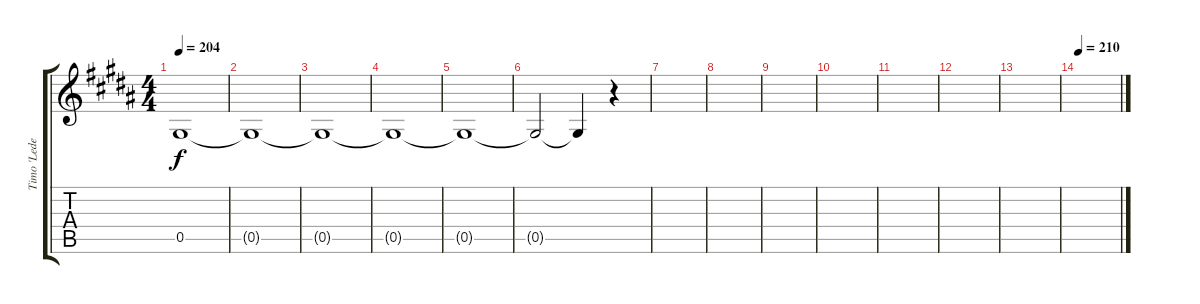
\track ("Timo 'Lede' Lehtinen " "Timo 'Lede") {instrument electricbassfinger}
\staff {score tabs}
\tuning (Eb4 Bb3 Gb3 Db3 Ab2 Eb2) {hide}
\ts (4 4)
\tempo 204
\clef g2
\ks g#minor
0.5{t}.1{dy f} |
0.5{t}.1 |
0.5{t}.1 |
0.5{t}.1 |
0.5{t}.1 |
0.5{t}.2 0.5{t}.4 r.4 |
|
|
|
|
|
|
|
\tempo 210
